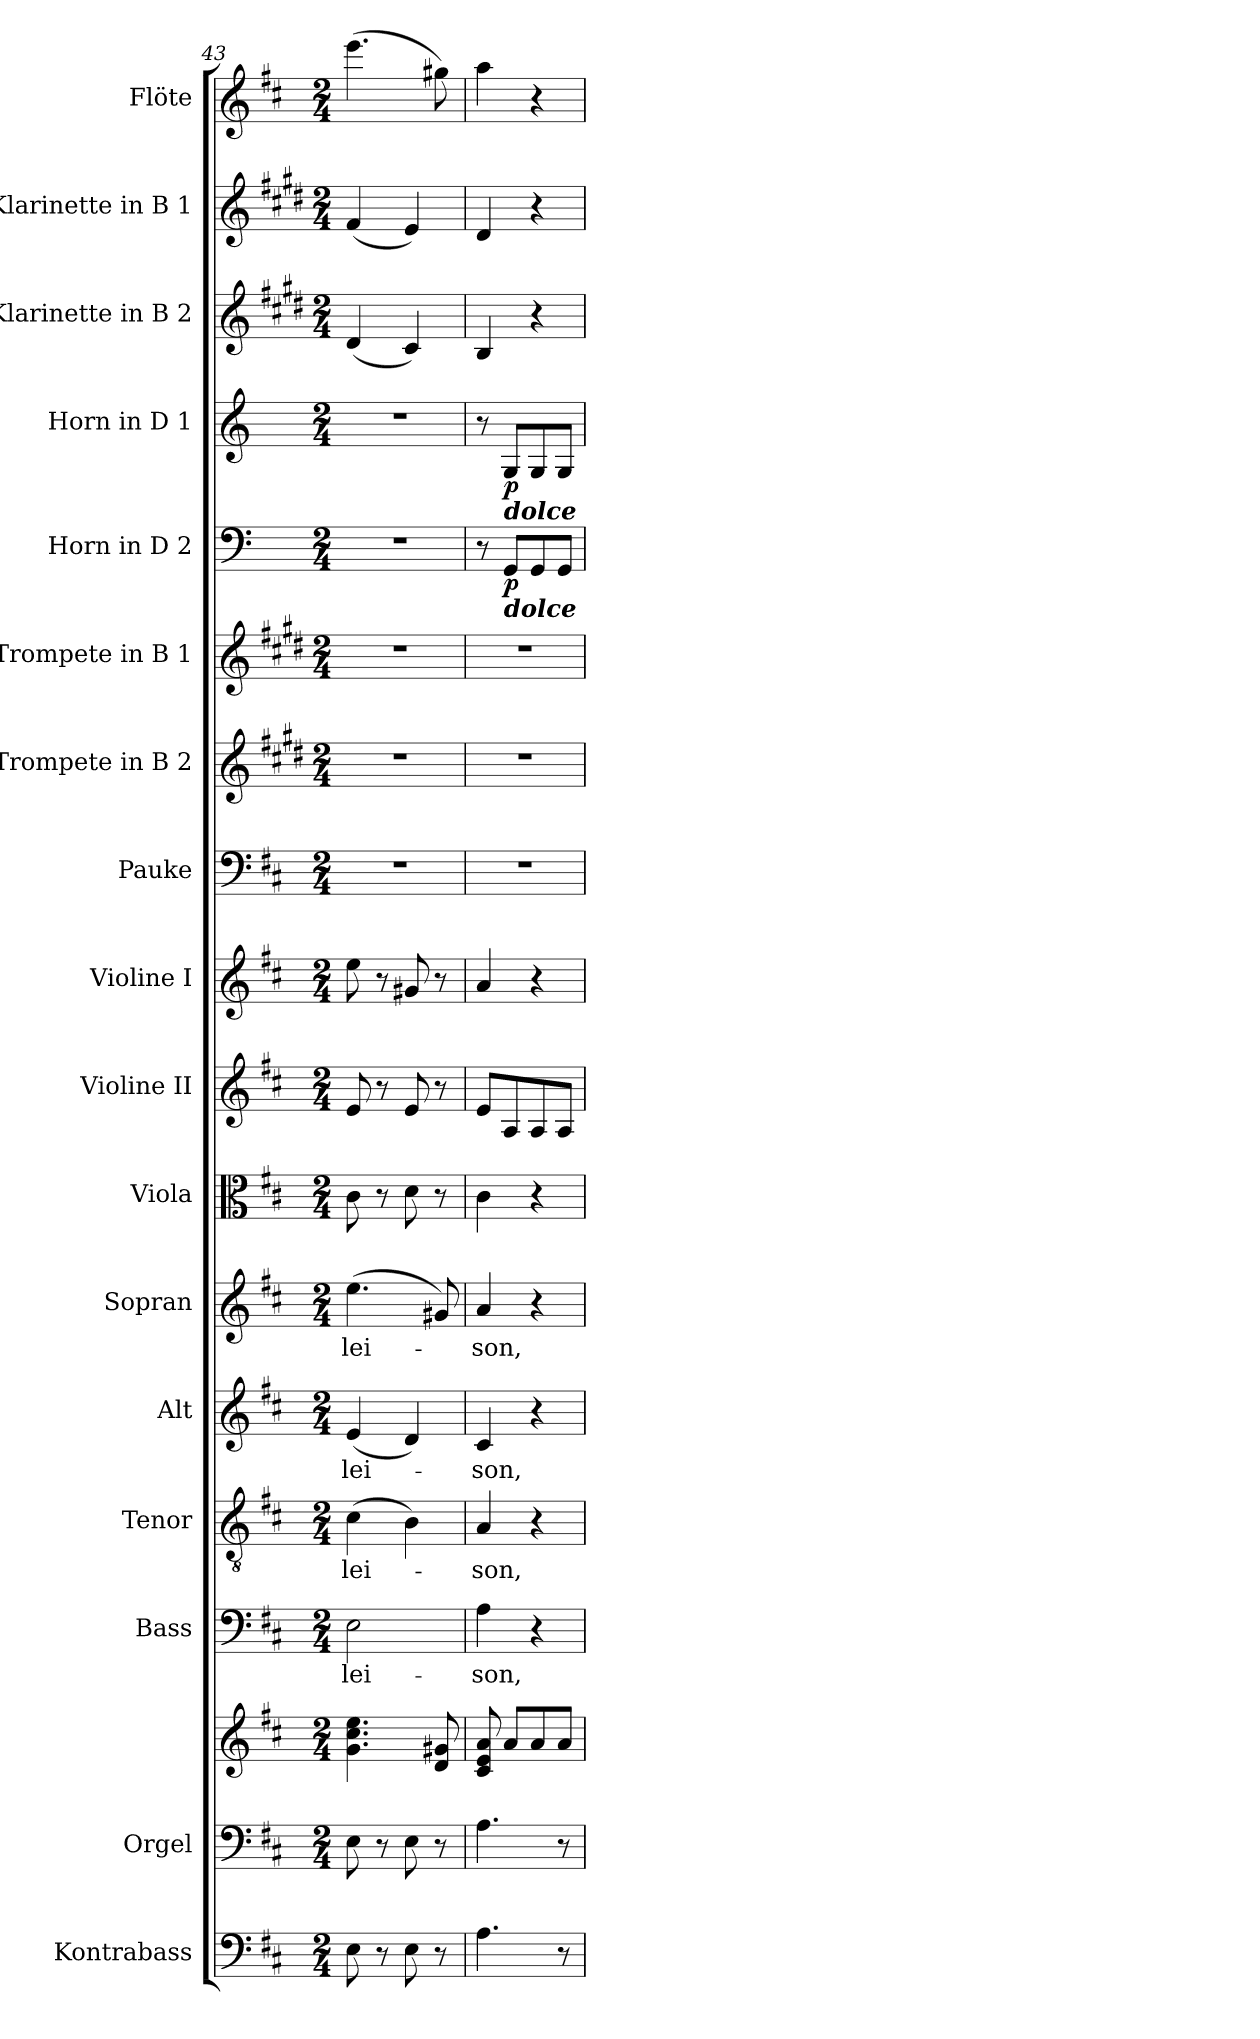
**kern	**kern	**kern	**kern	**text	**kern	**text	**kern	**text	**kern	**text	**kern	**kern	**kern	**kern	**kern	**kern	**kern	**dynam	**kern	**dynam	**kern	**kern	**kern
*part17	*part16	*part16	*part15	*part15	*part14	*part14	*part13	*part13	*part12	*part12	*part11	*part10	*part9	*part8	*part7	*part6	*part5	*part5	*part4	*part4	*part3	*part2	*part1
*staff18	*staff17	*staff16	*staff15	*staff15	*staff14	*staff14	*staff13	*staff13	*staff12	*staff12	*staff11	*staff10	*staff9	*staff8	*staff7	*staff6	*staff5	*staff5	*staff4	*staff4	*staff3	*staff2	*staff1
*I"Kontrabass	*I"Orgel	*	*I"Bass	*	*I"Tenor	*	*I"Alt	*	*I"Sopran	*	*I"Viola	*I"Violine II	*I"Violine I	*I"Pauke	*I"Trompete in B 2	*I"Trompete in B 1	*I"Horn in D 2	*	*I"Horn in D 1	*	*I"Klarinette in B 2	*I"Klarinette in B 1	*I"Flöte
*I'Kb.	*I'Org.	*	*I'B	*	*I'T	*	*I'A	*	*I'S	*	*I'Vla.	*I'Vl. II	*I'Vl. I	*I'Pk.	*I'Trp. 2	*I'Trp. 1	*I'Hrn. 2	*	*I'Hrn. 1	*	*I'Kl. 2	*I'Kl. 1	*I'Fl.
*clefF4	*clefF4	*clefG2	*clefF4	*	*clefGv2	*	*clefG2	*	*clefG2	*	*clefC3	*clefG2	*clefG2	*clefF4	*clefG2	*clefG2	*clefF4	*	*clefG2	*	*clefG2	*clefG2	*clefG2
*ITrd7c12	*	*	*	*	*	*	*	*	*	*	*	*	*	*	*ITrd1c2	*ITrd1c2	*ITrd-1c-2	*	*ITrd-1c-2	*	*ITrd1c2	*ITrd1c2	*
*k[f#c#]	*k[f#c#]	*k[f#c#]	*k[f#c#]	*	*k[f#c#]	*	*k[f#c#]	*	*k[f#c#]	*	*k[f#c#]	*k[f#c#]	*k[f#c#]	*k[f#c#]	*k[f#c#]	*k[f#c#]	*k[f#c#]	*	*k[f#c#]	*	*k[f#c#]	*k[f#c#]	*k[f#c#]
*D:	*D:	*D:	*D:	*	*D:	*	*D:	*	*D:	*	*D:	*D:	*D:	*D:	*D:	*D:	*D:	*	*D:	*	*D:	*D:	*D:
*M2/4	*M2/4	*M2/4	*M2/4	*	*M2/4	*	*M2/4	*	*M2/4	*	*M2/4	*M2/4	*M2/4	*M2/4	*M2/4	*M2/4	*M2/4	*	*M2/4	*	*M2/4	*M2/4	*M2/4
=43	=43	=43	=43	=43	=43	=43	=43	=43	=43	=43	=43	=43	=43	=43	=43	=43	=43	=43	=43	=43	=43	=43	=43
!	!	!	!	!LO:LY:b	!	!LO:LY:b	!	!LO:LY:b	!	!LO:LY:b	!	!	!	!	!	!	!	!	!	!	!	!	!
8EE\	8E\	4.g\ 4.cc#\ 4.ee\	2E\	-lei-	(>4c#\	-lei-	(<4e/	-lei-	(>4.ee\	-lei-	8c#\	8e/	8ee\	2r	2r	2r	2r	.	2r	.	(<4c#/	(<4e/	(>4.eee\
8r	8r	.	.	.	.	.	.	.	.	.	8r	8r	8r	.	.	.	.	.	.	.	.	.	.
8EE\	8E\	.	.	.	4B\)	.	4d/)	.	.	.	8d\	8e/	8g#X/	.	.	.	.	.	.	.	4B/)	4d/)	.
8r	8r	8d/ 8g#X/	.	.	.	.	.	.	8g#X/)	.	8r	8r	8r	.	.	.	.	.	.	.	.	.	8gg#X\)
=44	=44	=44	=44	=44	=44	=44	=44	=44	=44	=44	=44	=44	=44	=44	=44	=44	=44	=44	=44	=44	=44	=44	=44
!	!	!	!	!LO:LY:b	!	!LO:LY:b	!	!LO:LY:b	!	!LO:LY:b	!	!	!	!	!	!	!	!	!	!	!	!	!
4.AA\	4.A\	8c#/ 8e/ 8a/	4A\	-son,	4A/	-son,	4c#/	-son,	4a/	-son,	4c#\	8e/L	4a/	2r	2r	2r	8r	.	8r	.	4A/	4c#/	4aa\
!	!	!	!	!	!	!	!	!	!	!	!	!	!	!	!	!	!	!	!LO:TX:b:Bi:t=dolce	!	!	!	!
!	!	!	!	!	!	!	!	!	!	!	!	!	!	!	!	!	!LO:TX:b:Bi:t=dolce	!	!	!	!	!	!
!	!	!	!	!	!	!	!	!	!	!	!	!	!	!	!	!	!	!LO:DY:b	!	!LO:DY:b	!	!	!
.	.	8a/L	.	.	.	.	.	.	.	.	.	8A/	.	.	.	.	8AA/L	p	8A/L	p	.	.	.
.	.	8a/	4r	.	4r	.	4r	.	4r	.	4r	8A/	4r	.	.	.	8AA/	.	8A/	.	4r	4r	4r
8r	8r	8a/J	.	.	.	.	.	.	.	.	.	8A/J	.	.	.	.	8AA/J	.	8A/J	.	.	.	.
=	=	=	=	=	=	=	=	=	=	=	=	=	=	=	=	=	=	=	=	=	=	=	=
*-	*-	*-	*-	*-	*-	*-	*-	*-	*-	*-	*-	*-	*-	*-	*-	*-	*-	*-	*-	*-	*-	*-	*-
